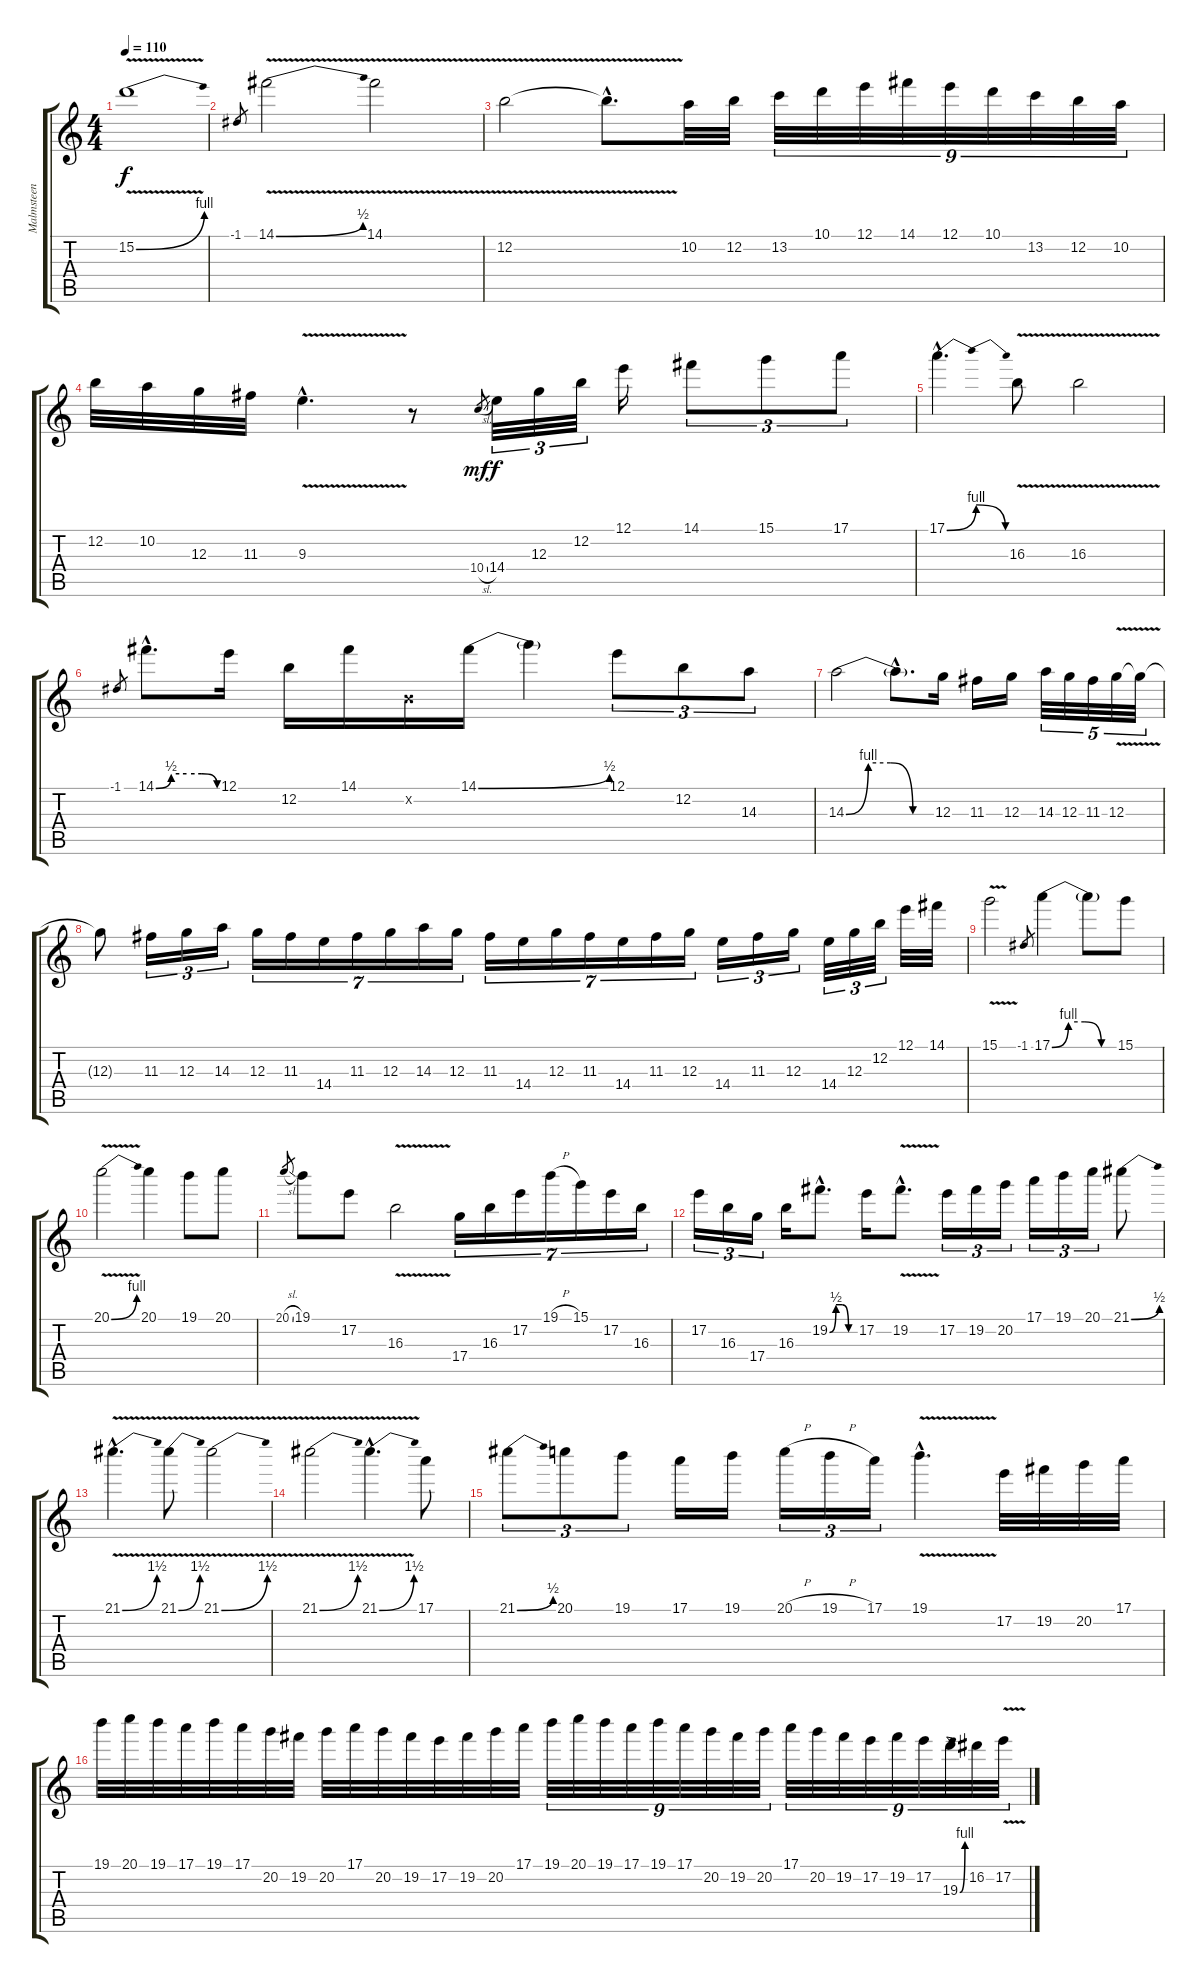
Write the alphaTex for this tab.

\track ("Malmsteen" "Malmsteen") {instrument overdrivenguitar}
\staff {score tabs}
\tuning (E4 B3 G3 D3 A2 E2) {hide}
\ts (4 4)
\tempo 110
\clef g2
\ks c
15.2{be (bend 0 0 60 4) v}.1{dy f} |
-1.1.8{gr} 14.1{be (bend 0 0 60 2) v}.2 14.1{v}.2 |
12.2{v}.2 12.2{hac t}.8{d} 10.2.32 12.2.32 13.2.32{tu (9 8)} 10.1.32{tu (9 8)} 12.1.32{tu (9 8)} 14.1.32{tu (9 8)} 12.1.32{tu (9 8)} 10.1.32{tu (9 8)} 13.2.32{tu (9 8)} 12.2.32{tu (9 8)} 10.2.32{tu (9 8)} |
12.2.32 10.2.32 12.3.32 11.3.32 9.3{v hac}.4{d} r.8 10.4{sl}.8{gr dy mf} 14.4.32{tu (3 2) dy f} 12.3.32{tu (3 2)} 12.2.32{tu (3 2)} 12.1.16 14.1.8{tu (3 2)} 15.1.8{tu (3 2)} 17.1.8{tu (3 2)} |
17.1{be (bendrelease 0 0 30 4 45 4 60 0) hac}.4{d} 16.3{v}.8 16.3{v}.2 |
-1.1.8{gr} 14.1{be (custom 0 0 15 2 30 2 45 2 60 0) hac}.8{d} 12.1.16 12.2.16 14.1.16 0.2{x}.16 14.1{be (bend 0 0 60 2)}.16 14.1{t}.4 12.1.8{tu (3 2)} 12.2.8{tu (3 2)} 14.3.8{tu (3 2)} |
14.3{be (custom 0 0 15 4 30 4 45 0 60 0)}.2 14.3{hac t}.8{d} 12.3.16 11.3.16 12.3.16 14.3.32{tu (5 4)} 12.3.32{tu (5 4)} 11.3.32{tu (5 4)} 12.3{v}.32{tu (5 4)} 12.3{t}.32{tu (5 4)} |
12.3{t}.8 11.3.16{tu (3 2)} 12.3.16{tu (3 2)} 14.3.16{tu (3 2)} 12.3.16{tu (7 4)} 11.3.16{tu (7 4)} 14.4.16{tu (7 4)} 11.3.16{tu (7 4)} 12.3.16{tu (7 4)} 14.3.16{tu (7 4)} 12.3.16{tu (7 4)} 11.3.16{tu (7 4)} 14.4.16{tu (7 4)} 12.3.16{tu (7 4)} 11.3.16{tu (7 4)} 14.4.16{tu (7 4)} 11.3.16{tu (7 4)} 12.3.16{tu (7 4)} 14.4.16{tu (3 2)} 11.3.16{tu (3 2)} 12.3.16{tu (3 2)} 14.4.32{tu (3 2)} 12.3.32{tu (3 2)} 12.2.32{tu (3 2)} 12.1.32 14.1.32 |
15.1{v}.2 -1.1.8{gr} 17.1{be (custom 0 0 15 4 30 4 45 0 60 0)}.4 17.1{t}.8 15.1.8 |
20.1{be (bend 0 0 60 4) v}.2 20.1.4 19.1.8 20.1.8 |
20.1{sl}.8{gr} 19.1.8 17.2.8 16.3{v}.2 17.4.16{tu (7 4)} 16.3.16{tu (7 4)} 17.2.16{tu (7 4)} 19.1{h}.16{tu (7 4)} 15.1.16{tu (7 4)} 17.2.16{tu (7 4)} 16.3.16{tu (7 4)} |
17.2.16{tu (3 2)} 16.3.16{tu (3 2)} 17.4.16{tu (3 2)} 16.3.16 19.2{be (custom 0 0 15 2 30 2 45 0 60 0) hac}.8{d} 17.2.16 19.2{v hac}.8{d} 17.2.16{tu (3 2)} 19.2.16{tu (3 2)} 20.2.16{tu (3 2)} 17.1.16{tu (3 2)} 19.1.16{tu (3 2)} 20.1.16{tu (3 2)} 21.1{be (bend 0 0 60 2)}.8 |
21.1{be (bend 0 0 60 6) v hac}.4{d} 21.1{be (bend 0 0 60 6) v}.8 21.1{be (bend 0 0 60 6) v}.2 |
21.1{be (bend 0 0 60 6) v}.2 21.1{be (bend 0 0 60 6) v hac}.4{d} 17.1.8 |
21.1{be (bend 0 0 60 2)}.8{tu (3 2)} 20.1.8{tu (3 2)} 19.1.8{tu (3 2)} 17.1.16 19.1.16 20.1{h}.16{tu (3 2)} 19.1{h}.16{tu (3 2)} 17.1.16{tu (3 2)} 19.1{v hac}.4{d} 17.2.32 19.2.32 20.2.32 17.1.32 |
19.1.32 20.1.32 19.1.32 17.1.32 19.1.32 17.1.32 20.2.32 19.2.32 20.2.32 17.1.32 20.2.32 19.2.32 17.2.32 19.2.32 20.2.32 17.1.32 19.1.32{tu (9 8)} 20.1.32{tu (9 8)} 19.1.32{tu (9 8)} 17.1.32{tu (9 8)} 19.1.32{tu (9 8)} 17.1.32{tu (9 8)} 20.2.32{tu (9 8)} 19.2.32{tu (9 8)} 20.2.32{tu (9 8)} 17.1.32{tu (9 8)} 20.2.32{tu (9 8)} 19.2.32{tu (9 8)} 17.2.32{tu (9 8)} 19.2.32{tu (9 8)} 17.2.32{tu (9 8)} 19.3{be (bend 0 0 60 4)}.32{tu (9 8)} 16.2.32{tu (9 8)} 17.2{v}.32{tu (9 8)}
